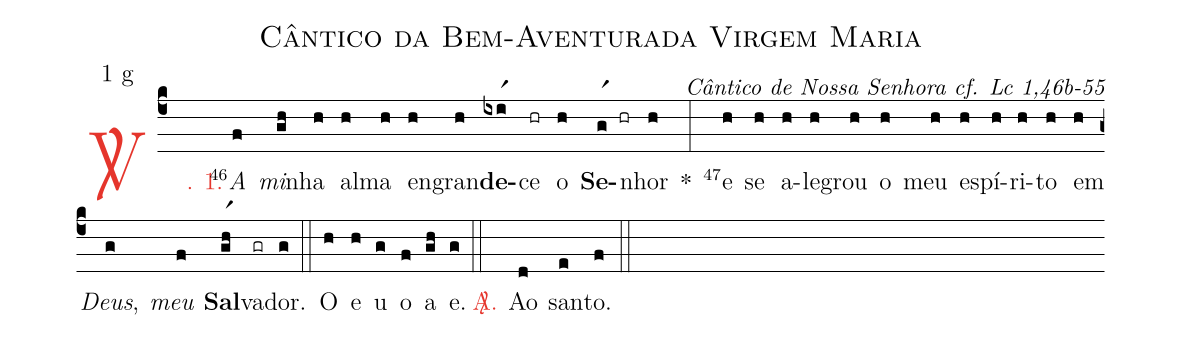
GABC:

name: Cântico da Bem-Aventurada Virgem Maria;
mode: 1;
mode-differentia: g;
commentary: Cântico de Nossa Senhora cf. Lc 1,46b-55;
%%
(c4)

<c><sp>V/</sp>. 1.</c>() <v>\VSup{46}</v><i>A</i>(f) <i>mi</i>(gh)nha(h) al(h)ma(h) en(h)gran(h)<b>de</b>(ixir1)ce(hr) o(h) <b>Se</b>(gr1 hr)nhor(h) *(:) <v>\VSup{47}</v>e(h) se(h) a(h)le(h)grou(h) o(h) meu(h) es(h)pí(h)ri(h)to(h) em(h) <i>Deus</i>,(g) <i>meu</i>(f) <b>Sal</b>(gr1h)va(gr)dor.(g)

(::)

<eu>O(h) e(h) u(g) o(f) a(gh) e.</eu>(g)

(::)

<nlba><c><sp>A/</sp>.</c>() Ao</nlba>(d) san(e)to.(f)

(::)
